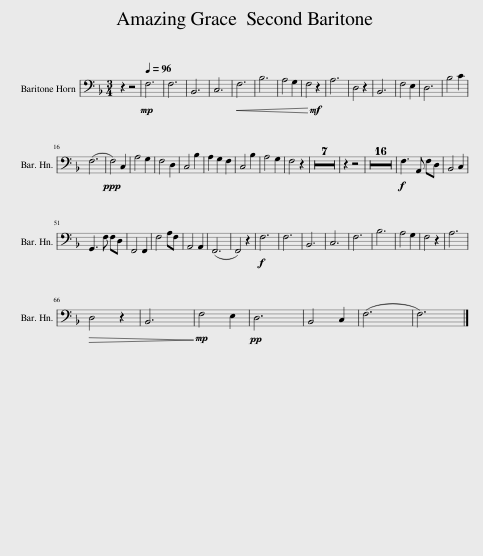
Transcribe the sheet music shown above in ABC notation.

X:1
L:1/8
M:3/4
I:linebreak $
K:F
V:1 bass
V:1
 z2 z4 |!mp! F,6 | F,6 | B,,6 | C,6 | %5
!<(! F,6!<)!!mf! | B,6 | A,4 G,2 | F,4 z2 | A,6 | %10
 D,4 z2 | B,,6 | F,4 E,2 | D,6 | B,4 C2 |$ %15
 (F,6 |!ppp! F,4) C,2 | A,4 G,2 | F,4 D,2 | C,4 B,2 | %20
 A,2 G,2 F,2 | C,4 B,2 | A,4 G,2 | F,4 z2 | z6 | %25
 z6 | z6 | z6 | z6 | z6 | %30
 z6 | z2 z4 | z6 | z6 | z6 | %35
 z6 | z6 | z6 | z6 | z6 | %40
 z6 | z6 | z6 | z6 | z6 | %45
 z6 | z6 | z6 |!f! F,3 A,, F,D, | B,,4 C,2 |$ %50
 G,,3 F, F,D, | F,,4 F,,2 | F,4 A,F, | A,,4 A,,2 | (F,,6 | %55
 F,,4) z2 |!f! F,6 | F,6 | B,,6 | C,6 | %60
 F,6 | B,6 | A,4 G,2 | F,4 z2 | A,6 |$ %65
!>(! D,4 z2!>)!!p! | B,,6 | F,4 E,2 |!pp! D,6 | B,,4 C,2 | %70
 (F,6 | F,6) |] %72
